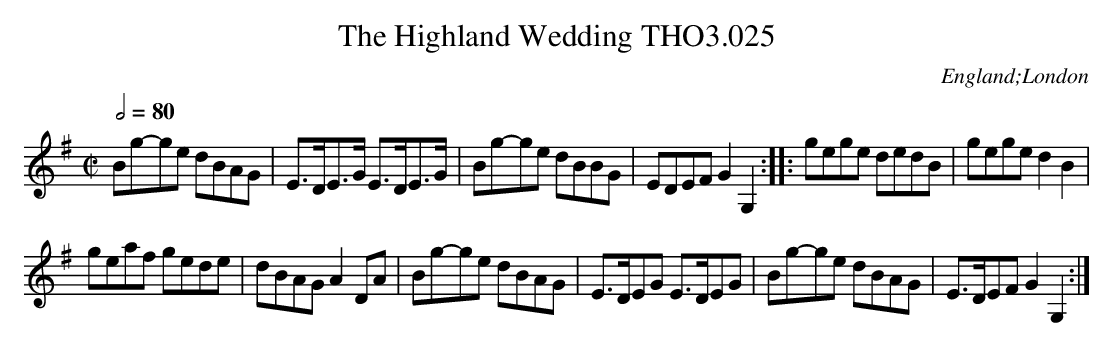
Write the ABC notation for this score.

X:1
T:Highland Wedding THO3.025, The
O:England;London
M:C|
L:1/8
Q:1/2=80
K:G
Bg-ge dBAG|E>DE>G E>DE>G|Bg-ge dBBG|EDEF G2 G,2::gege dedB|gege d2B2|
geaf gede|dBAG A2 DA|Bg-ge dBAG|E>DEG E>DEG|Bg-ge dBAG|E>DEF G2G,2:|
